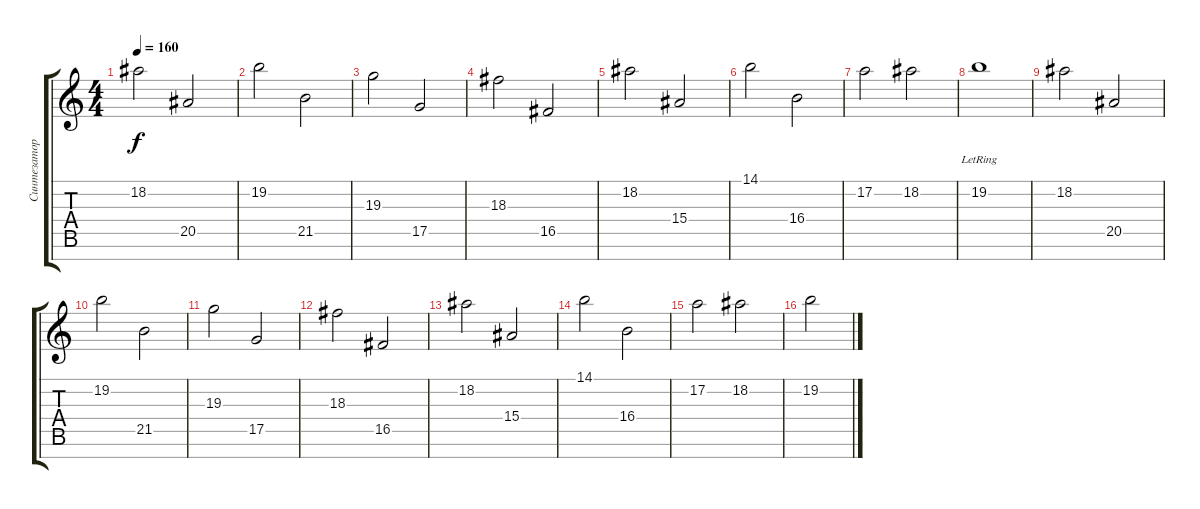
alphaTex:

\track ("Синтезатор (2)" "Синтезатор") {instrument lead1square}
\staff {score tabs}
\tuning (A4 E4 C4 G3 D3 A2 E2) {hide}
\ts (4 4)
\tempo 160
\clef g2
\ks c
18.2.2{dy f} 20.5.2 |
19.2.2 21.5.2 |
19.3.2 17.5.2 |
18.3.2 16.5.2 |
18.2.2 15.4.2 |
14.1.2 16.4.2 |
17.2.2 18.2.2 |
19.2{lr}.1 |
18.2.2 20.5.2 |
19.2.2 21.5.2 |
19.3.2 17.5.2 |
18.3.2 16.5.2 |
18.2.2 15.4.2 |
14.1.2 16.4.2 |
17.2.2 18.2.2 |
19.2.2
